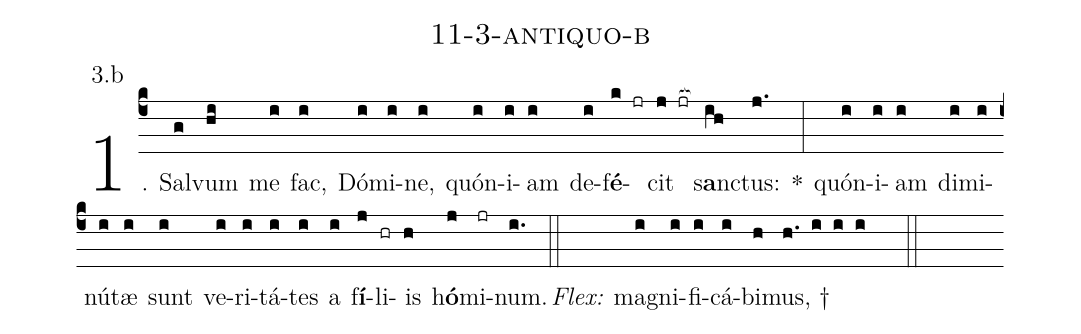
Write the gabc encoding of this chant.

name: 11-3-antiquo-b;
annotation: 3.b;
%%
(c4)1. Sal(g)vum(hi) me(i) fac,(i) Dó(i)mi(i)ne,(i) quón(i)i(i)am(i) de(i)f<b>é</b>(k jr)cit(j jr[ocb:1{]) s<b>a</b>nc(ih[ocb:0}])tus:(j.) *(:) quón(i)i(i)am(i) di(i)mi(i)nú(i)tæ(i) sunt(i) ve(i)ri(i)tá(i)tes(i) a(i) f<b>í</b>(j)li(hr)is(h) h<b>ó</b>(j)mi(jr)num.(i.) (::)
<i>Flex:</i>()  ma(i)gni(i)fi(i)cá(i)bi(h)mus, †(h. i i i  ::)
